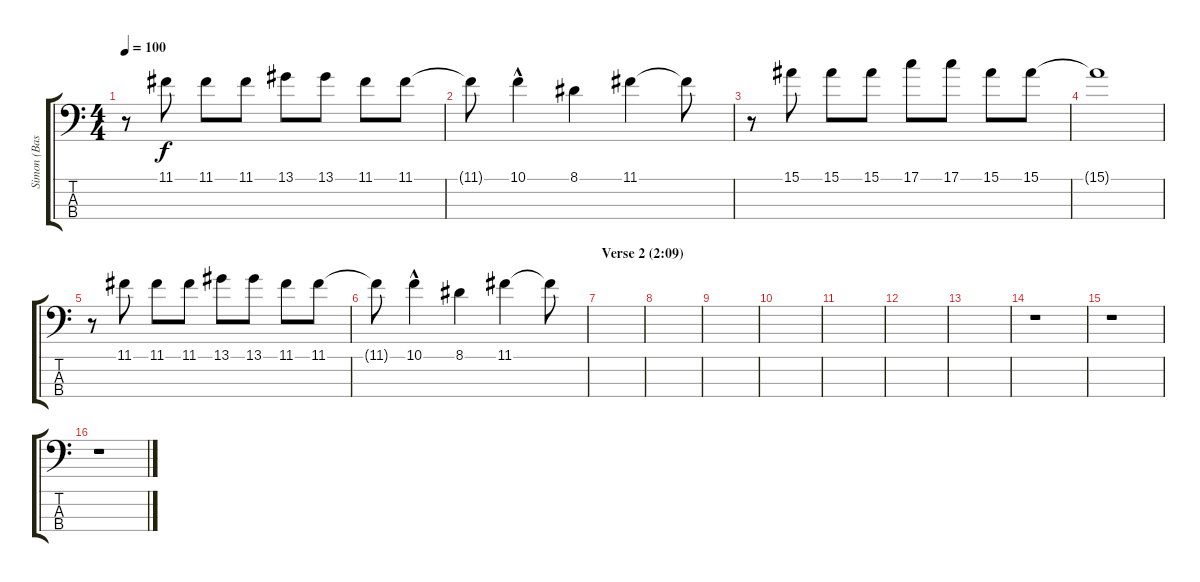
\track ("Simon (Bass)" "Simon (Bas") {instrument acousticbass}
\staff {score tabs}
\tuning (G2 D2 A1 E1) {hide}
\ts (4 4)
\tempo 100
\clef f4
\ks c
r.8{dy f} 11.1.8 11.1.8 11.1.8 13.1.8 13.1.8 11.1.8 11.1.8 |
11.1{t}.8 10.1{hac}.4 8.1.4 11.1.4 11.1{t}.8 |
r.8 15.1.8 15.1.8 15.1.8 17.1.8 17.1.8 15.1.8 15.1.8 |
15.1{t}.1 |
r.8 11.1.8 11.1.8 11.1.8 13.1.8 13.1.8 11.1.8 11.1.8 |
11.1{t}.8 10.1{hac}.4 8.1.4 11.1.4 11.1{t}.8 |
\section ("" "Verse 2 (2:09)")
|
|
|
|
|
|
|
r.1 |
r.1 |
r.1
